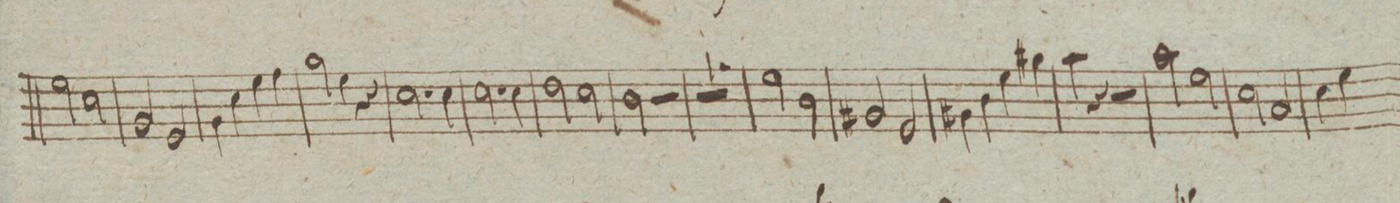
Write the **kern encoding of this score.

**kern	**dynam
*I"Oboie .. 2do	*
*clefG2	*
*k[]	*
*met(c|)	*
*M4/4	*
2ee\	.
2cc\	.
=127	=127
2g/	.
2e/	.
=128	=128
4g\	.
4cc\	.
4ee\	.
4ff\	.
=129	=129
2gg\	.
4ee\	.
4r	.
=130	=130
2.cc\	.
4cc\	.
=131	=131
2.cc\	.
4cc\	.
=132	=132
2dd\	.
2cc\	.
=133	=133
2b\	.
2r	.
=134	=134
1r	.
=135	=135
1ryy	.
=136	=136
2ee\	.
2b\	.
=137	=137
2g#X/	.
2e/	.
=138	=138
4g#X\	.
4b\	.
4ee\	.
4gg#X\	.
=139	=139
4aa\	.
4r	.
2r	.
=140	=140
2aa\	.
2ee\	.
=141	=141
2cc\	.
2a/	.
=142	=142
4cc\	.
4ee\	.
*-	*-
